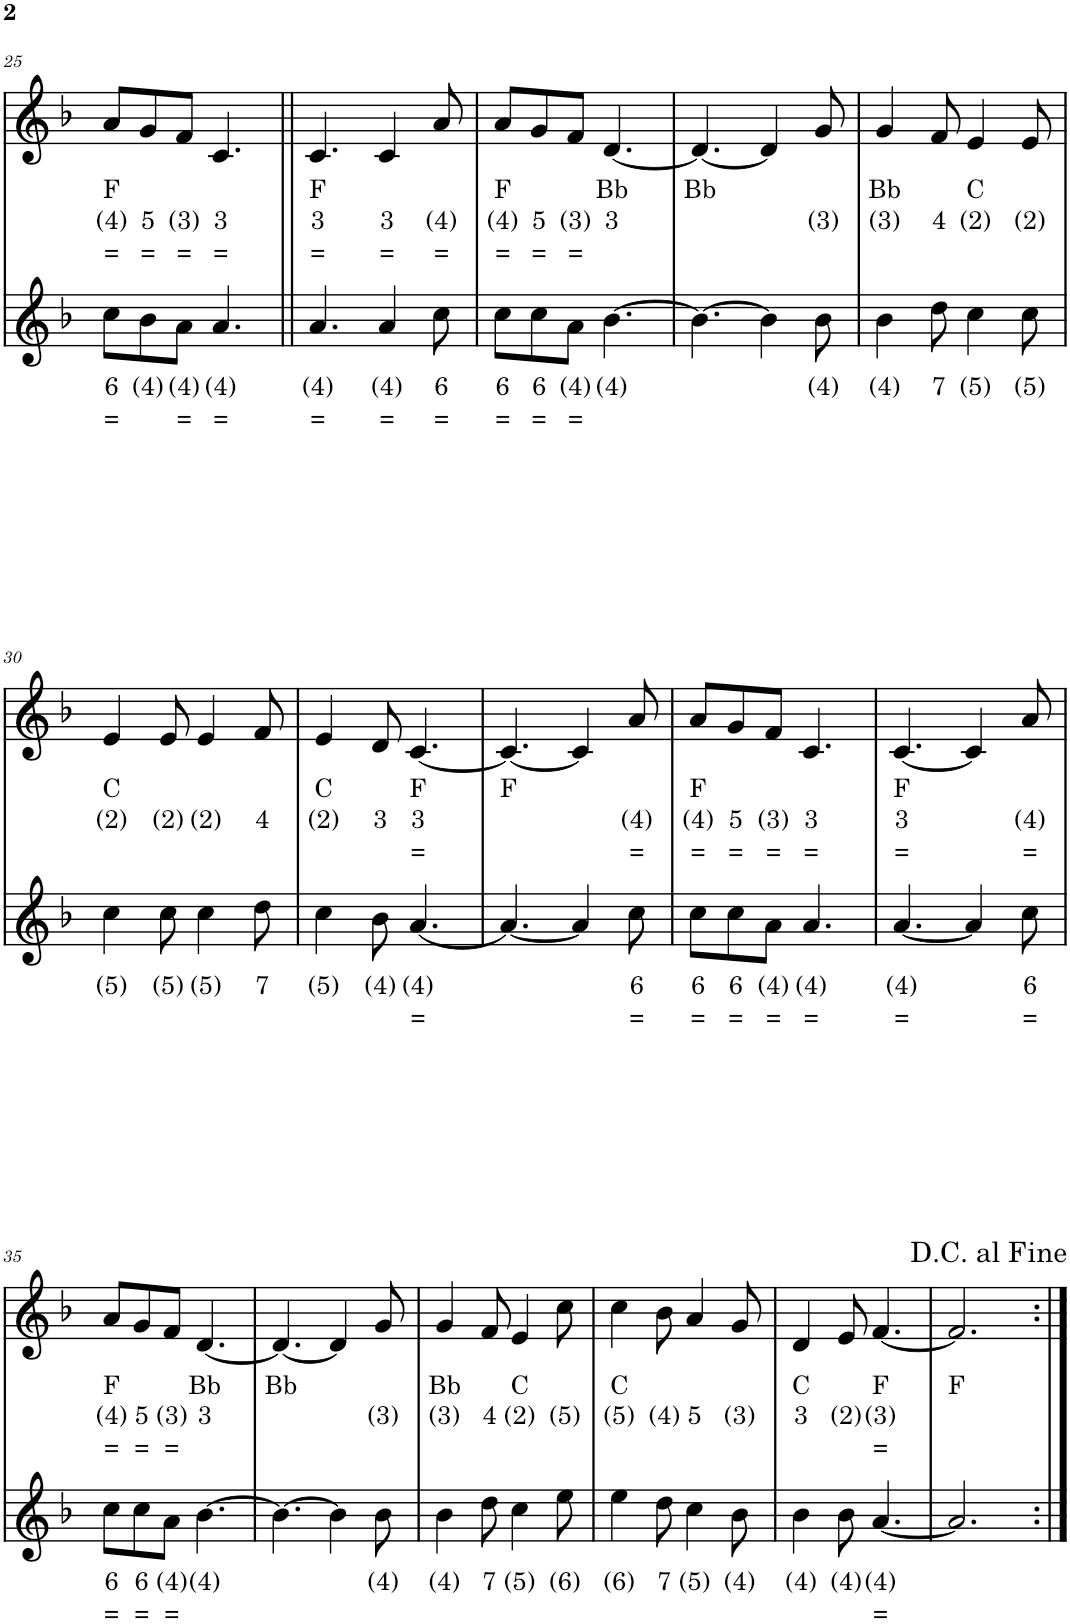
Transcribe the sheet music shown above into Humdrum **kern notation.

**kern	**text	**text	**kern	**text	**text	**text
*part2	*part2	*part2	*part1	*part1	*part1	*part1
*staff2	*staff2	*staff2	*staff1	*staff1	*staff1	*staff1
*I"Viool	*	*	*I"Piano	*	*	*
!!LO:PB:g=z
*clefG2	*	*	*clefG2	*	*	*
*k[b-]	*	*	*k[b-]	*	*	*
*M6/8	*	*	*M6/8	*	*	*
=25	=25	=25	=25	=25	=25	=25
!	!LO:LY:b	!LO:LY:b	!	!LO:LY:b	!LO:LY:b	!LO:LY:b
8cc\L	6	=	8a/L	F	(4)	=
!	!LO:LY:b	!	!	!	!LO:LY:b	!LO:LY:b
8b-\	(4)	.	8g/	.	5	=
!	!LO:LY:b	!LO:LY:b	!	!	!LO:LY:b	!LO:LY:b
8a\J	(4)	=	8f/J	.	(3)	=
!	!LO:LY:b	!LO:LY:b	!	!	!LO:LY:b	!LO:LY:b
4.a/	(4)	=	4.c/	.	3	=
=26||	=26||	=26||	=26||	=26||	=26||	=26||
!	!LO:LY:b	!LO:LY:b	!	!LO:LY:b	!LO:LY:b	!LO:LY:b
4.a/	(4)	=	4.c/	F	3	=
!	!LO:LY:b	!LO:LY:b	!	!	!LO:LY:b	!LO:LY:b
4a/	(4)	=	4c/	.	3	=
!	!LO:LY:b	!LO:LY:b	!	!	!LO:LY:b	!LO:LY:b
8cc\	6	=	8a/	.	(4)	=
=27	=27	=27	=27	=27	=27	=27
!	!LO:LY:b	!LO:LY:b	!	!LO:LY:b	!LO:LY:b	!LO:LY:b
8cc\L	6	=	8a/L	F	(4)	=
!	!LO:LY:b	!LO:LY:b	!	!	!LO:LY:b	!LO:LY:b
8cc\	6	=	8g/	.	5	=
!	!LO:LY:b	!LO:LY:b	!	!	!LO:LY:b	!LO:LY:b
8a\J	(4)	=	8f/J	.	(3)	=
!	!LO:LY:b	!	!	!LO:LY:b	!LO:LY:b	!
[4.b-\	(4)	.	[4.d/	Bb	3	.
=28	=28	=28	=28	=28	=28	=28
!	!	!	!	!LO:LY:b	!	!
4.b-\_	.	.	4.d/_	Bb	.	.
4b-\]	.	.	4d/]	.	.	.
!	!LO:LY:b	!	!	!	!LO:LY:b	!
8b-\	(4)	.	8g/	.	(3)	.
=29	=29	=29	=29	=29	=29	=29
!	!LO:LY:b	!	!	!LO:LY:b	!LO:LY:b	!
4b-\	(4)	.	4g/	Bb	(3)	.
!	!LO:LY:b	!	!	!	!LO:LY:b	!
8dd\	7	.	8f/	.	4	.
!	!LO:LY:b	!	!	!LO:LY:b	!LO:LY:b	!
4cc\	(5)	.	4e/	C	(2)	.
!	!LO:LY:b	!	!	!	!LO:LY:b	!
8cc\	(5)	.	8e/	.	(2)	.
!!LO:LB:g=z
=30	=30	=30	=30	=30	=30	=30
!	!LO:LY:b	!	!	!LO:LY:b	!LO:LY:b	!
4cc\	(5)	.	4e/	C	(2)	.
!	!LO:LY:b	!	!	!	!LO:LY:b	!
8cc\	(5)	.	8e/	.	(2)	.
!	!LO:LY:b	!	!	!	!LO:LY:b	!
4cc\	(5)	.	4e/	.	(2)	.
!	!LO:LY:b	!	!	!	!LO:LY:b	!
8dd\	7	.	8f/	.	4	.
=31	=31	=31	=31	=31	=31	=31
!	!LO:LY:b	!	!	!LO:LY:b	!LO:LY:b	!
4cc\	(5)	.	4e/	C	(2)	.
!	!LO:LY:b	!	!	!	!LO:LY:b	!
8b-\	(4)	.	8d/	.	3	.
!	!LO:LY:b	!LO:LY:b	!	!LO:LY:b	!LO:LY:b	!LO:LY:b
[4.a/	(4)	=	[4.c/	F	3	=
=32	=32	=32	=32	=32	=32	=32
!	!	!	!	!LO:LY:b	!	!
4.a/_	.	.	4.c/_	F	.	.
4a/]	.	.	4c/]	.	.	.
!	!LO:LY:b	!LO:LY:b	!	!	!LO:LY:b	!LO:LY:b
8cc\	6	=	8a/	.	(4)	=
=33	=33	=33	=33	=33	=33	=33
!	!LO:LY:b	!LO:LY:b	!	!LO:LY:b	!LO:LY:b	!LO:LY:b
8cc\L	6	=	8a/L	F	(4)	=
!	!LO:LY:b	!LO:LY:b	!	!	!LO:LY:b	!LO:LY:b
8cc\	6	=	8g/	.	5	=
!	!LO:LY:b	!LO:LY:b	!	!	!LO:LY:b	!LO:LY:b
8a\J	(4)	=	8f/J	.	(3)	=
!	!LO:LY:b	!LO:LY:b	!	!	!LO:LY:b	!LO:LY:b
4.a/	(4)	=	4.c/	.	3	=
=34	=34	=34	=34	=34	=34	=34
!	!LO:LY:b	!LO:LY:b	!	!LO:LY:b	!LO:LY:b	!LO:LY:b
[4.a/	(4)	=	[4.c/	F	3	=
4a/]	.	.	4c/]	.	.	.
!	!LO:LY:b	!LO:LY:b	!	!	!LO:LY:b	!LO:LY:b
8cc\	6	=	8a/	.	(4)	=
!!LO:LB:g=z
=35	=35	=35	=35	=35	=35	=35
!	!LO:LY:b	!LO:LY:b	!	!LO:LY:b	!LO:LY:b	!LO:LY:b
8cc\L	6	=	8a/L	F	(4)	=
!	!LO:LY:b	!LO:LY:b	!	!	!LO:LY:b	!LO:LY:b
8cc\	6	=	8g/	.	5	=
!	!LO:LY:b	!LO:LY:b	!	!	!LO:LY:b	!LO:LY:b
8a\J	(4)	=	8f/J	.	(3)	=
!	!LO:LY:b	!	!	!LO:LY:b	!LO:LY:b	!
[4.b-\	(4)	.	[4.d/	Bb	3	.
=36	=36	=36	=36	=36	=36	=36
!	!	!	!	!LO:LY:b	!	!
4.b-\_	.	.	4.d/_	Bb	.	.
4b-\]	.	.	4d/]	.	.	.
!	!LO:LY:b	!	!	!	!LO:LY:b	!
8b-\	(4)	.	8g/	.	(3)	.
=37	=37	=37	=37	=37	=37	=37
!	!LO:LY:b	!	!	!LO:LY:b	!LO:LY:b	!
4b-\	(4)	.	4g/	Bb	(3)	.
!	!LO:LY:b	!	!	!	!LO:LY:b	!
8dd\	7	.	8f/	.	4	.
!	!LO:LY:b	!	!	!LO:LY:b	!LO:LY:b	!
4cc\	(5)	.	4e/	C	(2)	.
!	!LO:LY:b	!	!	!	!LO:LY:b	!
8ee\	(6)	.	8cc\	.	(5)	.
=38	=38	=38	=38	=38	=38	=38
!	!LO:LY:b	!	!	!LO:LY:b	!LO:LY:b	!
4ee\	(6)	.	4cc\	C	(5)	.
!	!LO:LY:b	!	!	!	!LO:LY:b	!
8dd\	7	.	8b-\	.	(4)	.
!	!LO:LY:b	!	!	!	!LO:LY:b	!
4cc\	(5)	.	4a/	.	5	.
!	!LO:LY:b	!	!	!	!LO:LY:b	!
8b-\	(4)	.	8g/	.	(3)	.
=39	=39	=39	=39	=39	=39	=39
!	!LO:LY:b	!	!	!LO:LY:b	!LO:LY:b	!
4b-\	(4)	.	4d/	C	3	.
!	!LO:LY:b	!	!	!	!LO:LY:b	!
8b-\	(4)	.	8e/	.	(2)	.
!	!LO:LY:b	!LO:LY:b	!	!LO:LY:b	!LO:LY:b	!LO:LY:b
[4.a/	(4)	=	[4.f/	F	(3)	=
=40	=40	=40	=40	=40	=40	=40
!	!	!	!	!LO:LY:b	!	!
2.a/]	.	.	2.f/]	F	.	.
=:|!	=:|!	=:|!	=:|!	=:|!	=:|!	=:|!
*-	*-	*-	*-	*-	*-	*-
